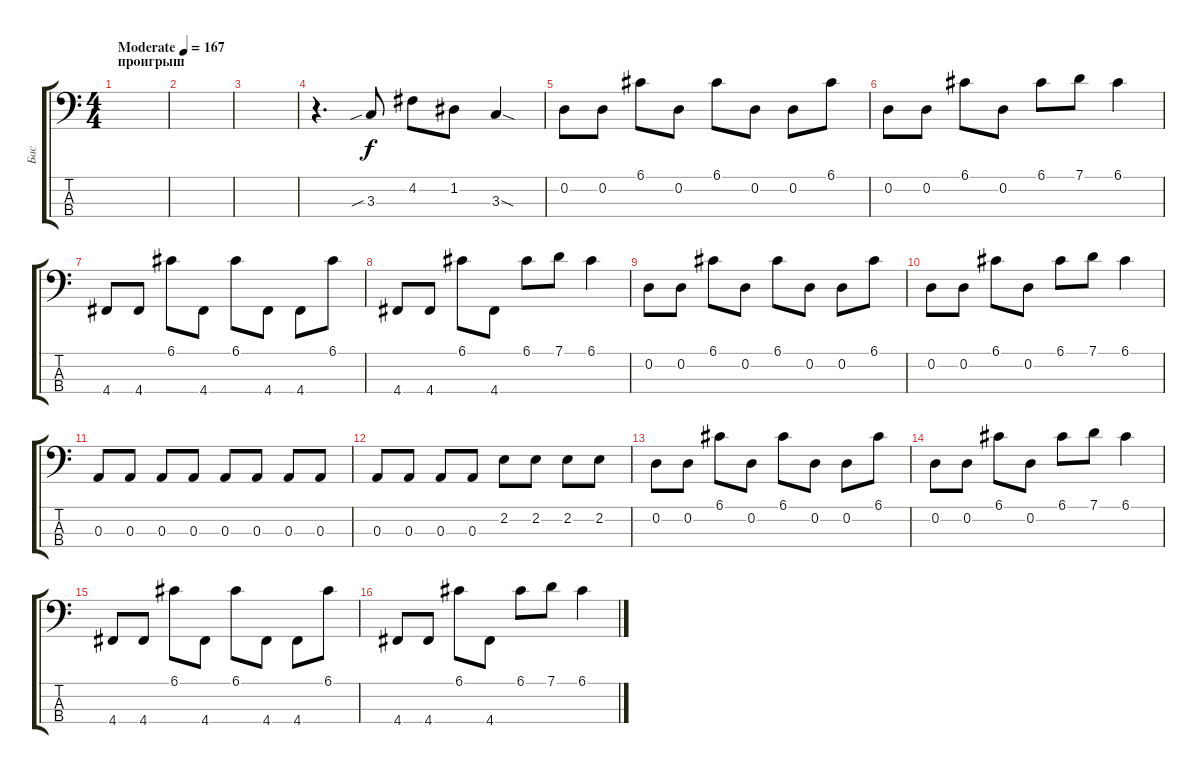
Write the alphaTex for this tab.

\track ("Бас" "Бас") {instrument electricbassfinger}
\staff {score tabs}
\tuning (G2 D2 A1 D1) {hide}
\ts (4 4)
\section ("" "проигрыш")
\tempo (167 "Moderate")
\clef f4
\ks c
|
|
|
r.4{d} 3.3{sib}.8 4.2.8 1.2.8 3.3{sod}.4 |
0.2.8 0.2.8 6.1.8 0.2.8 6.1.8 0.2.8 0.2.8 6.1.8 |
0.2.8 0.2.8 6.1.8 0.2.8 6.1.8 7.1.8 6.1.4 |
4.4.8 4.4.8 6.1.8 4.4.8 6.1.8 4.4.8 4.4.8 6.1.8 |
4.4.8 4.4.8 6.1.8 4.4.8 6.1.8 7.1.8 6.1.4 |
0.2.8 0.2.8 6.1.8 0.2.8 6.1.8 0.2.8 0.2.8 6.1.8 |
0.2.8 0.2.8 6.1.8 0.2.8 6.1.8 7.1.8 6.1.4 |
0.3.8 0.3.8 0.3.8 0.3.8 0.3.8 0.3.8 0.3.8 0.3.8 |
0.3.8 0.3.8 0.3.8 0.3.8 2.2.8 2.2.8 2.2.8 2.2.8 |
0.2.8 0.2.8 6.1.8 0.2.8 6.1.8 0.2.8 0.2.8 6.1.8 |
0.2.8 0.2.8 6.1.8 0.2.8 6.1.8 7.1.8 6.1.4 |
4.4.8 4.4.8 6.1.8 4.4.8 6.1.8 4.4.8 4.4.8 6.1.8 |
4.4.8 4.4.8 6.1.8 4.4.8 6.1.8 7.1.8 6.1.4
